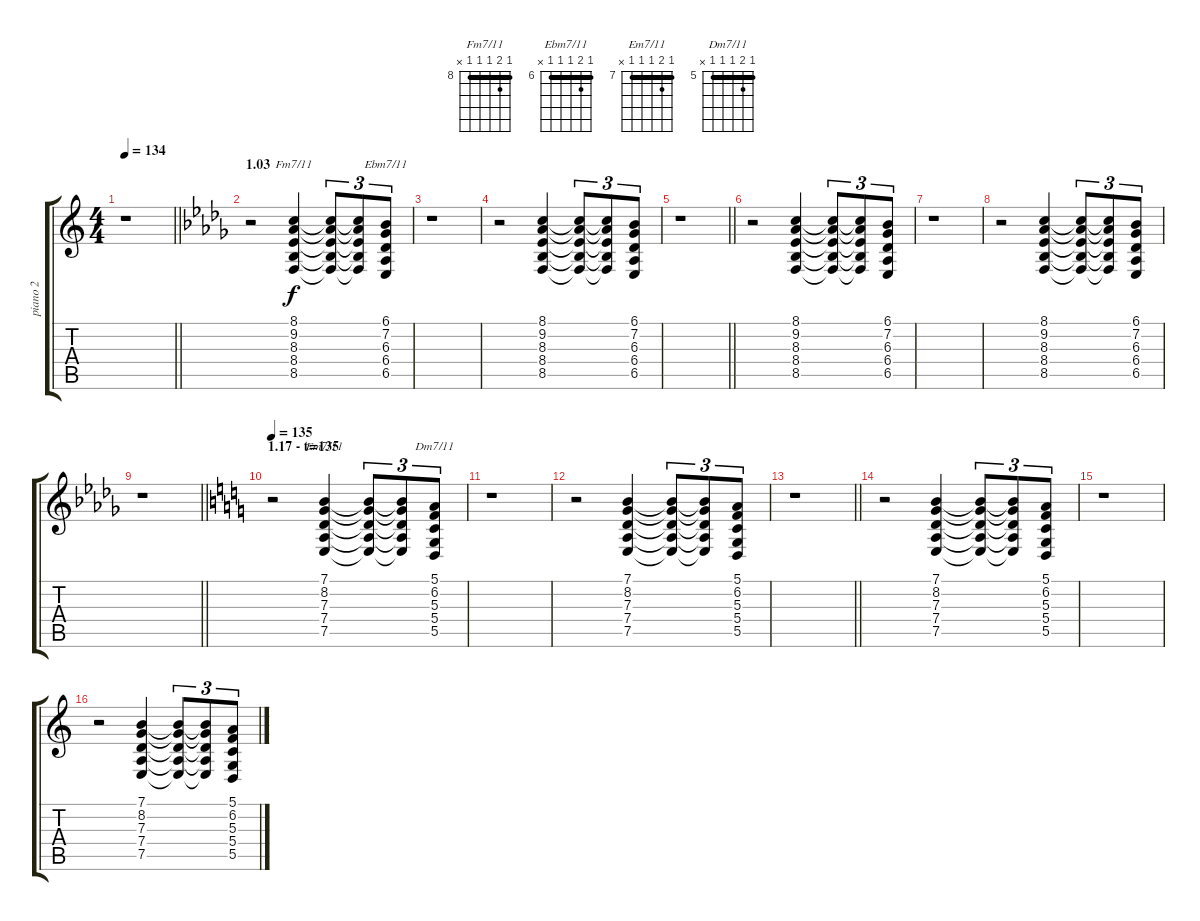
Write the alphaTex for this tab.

\track ("piano 2" "piano 2") {instrument acousticgrandpiano}
\staff {score tabs}
\tuning (E4 B3 G3 D3 A2 E2) {hide}
\chord ("Fm7/11" 8 9 8 8 8 x) {firstfret 8 barre 8}
\chord ("Ebm7/11" 6 7 6 6 6 x) {firstfret 6 barre 6}
\chord ("Em7/11" 7 8 7 7 7 x) {firstfret 7 barre 7}
\chord ("Dm7/11" 5 6 5 5 5 x) {firstfret 5 barre 5}
\ts (4 4)
\tempo 134
\clef g2
\barLineRight lightlight
\ks c
r.1{dy f} |
\section ("" "1.03")
\ks db
r.2 (8.1 9.2 8.3 8.4 8.5).4{ch "Fm7/11"} (8.1{t} 9.2{t} 8.3{t} 8.4{t} 8.5{t}).8{tu (3 2)} (8.1{t} 9.2{t} 8.3{t} 8.4{t} 8.5{t}).8{tu (3 2)} (6.1 7.2 6.3 6.4 6.5).8{tu (3 2) ch "Ebm7/11"} |
r.1 |
r.2 (8.1 9.2 8.3 8.4 8.5).4 (8.1{t} 9.2{t} 8.3{t} 8.4{t} 8.5{t}).8{tu (3 2)} (8.1{t} 9.2{t} 8.3{t} 8.4{t} 8.5{t}).8{tu (3 2)} (6.1 7.2 6.3 6.4 6.5).8{tu (3 2)} |
\barLineRight lightlight
r.1 |
r.2 (8.1 9.2 8.3 8.4 8.5).4 (8.1{t} 9.2{t} 8.3{t} 8.4{t} 8.5{t}).8{tu (3 2)} (8.1{t} 9.2{t} 8.3{t} 8.4{t} 8.5{t}).8{tu (3 2)} (6.1 7.2 6.3 6.4 6.5).8{tu (3 2)} |
r.1 |
r.2 (8.1 9.2 8.3 8.4 8.5).4 (8.1{t} 9.2{t} 8.3{t} 8.4{t} 8.5{t}).8{tu (3 2)} (8.1{t} 9.2{t} 8.3{t} 8.4{t} 8.5{t}).8{tu (3 2)} (6.1 7.2 6.3 6.4 6.5).8{tu (3 2)} |
\barLineRight lightlight
r.1 |
\section ("" "1.17 - t=135")
\tempo 135
\ks c
r.2 (7.1 8.2 7.3 7.4 7.5).4{ch "Em7/11"} (7.1{t} 8.2{t} 7.3{t} 7.4{t} 7.5{t}).8{tu (3 2)} (7.1{t} 8.2{t} 7.3{t} 7.4{t} 7.5{t}).8{tu (3 2)} (5.1 6.2 5.3 5.4 5.5).8{tu (3 2) ch "Dm7/11"} |
r.1 |
r.2 (7.1 8.2 7.3 7.4 7.5).4 (7.1{t} 8.2{t} 7.3{t} 7.4{t} 7.5{t}).8{tu (3 2)} (7.1{t} 8.2{t} 7.3{t} 7.4{t} 7.5{t}).8{tu (3 2)} (5.1 6.2 5.3 5.4 5.5).8{tu (3 2)} |
\barLineRight lightlight
r.1 |
r.2 (7.1 8.2 7.3 7.4 7.5).4 (7.1{t} 8.2{t} 7.3{t} 7.4{t} 7.5{t}).8{tu (3 2)} (7.1{t} 8.2{t} 7.3{t} 7.4{t} 7.5{t}).8{tu (3 2)} (5.1 6.2 5.3 5.4 5.5).8{tu (3 2)} |
r.1 |
r.2 (7.1 8.2 7.3 7.4 7.5).4 (7.1{t} 8.2{t} 7.3{t} 7.4{t} 7.5{t}).8{tu (3 2)} (7.1{t} 8.2{t} 7.3{t} 7.4{t} 7.5{t}).8{tu (3 2)} (5.1 6.2 5.3 5.4 5.5).8{tu (3 2)}
